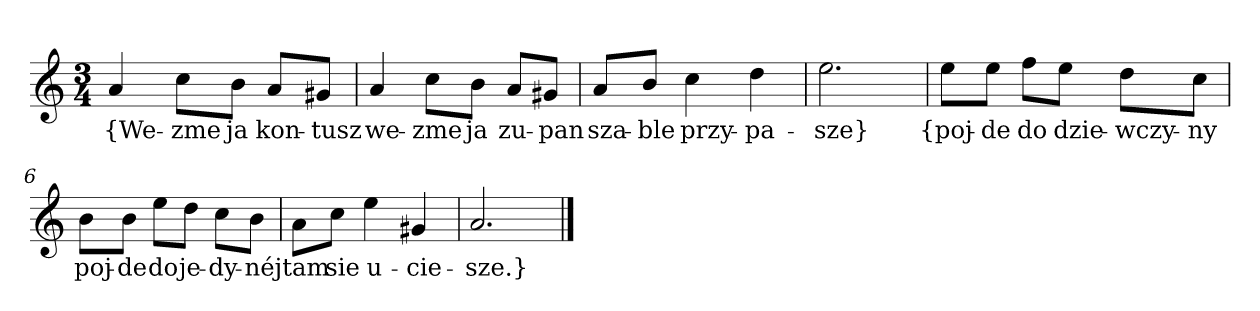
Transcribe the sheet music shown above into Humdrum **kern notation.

**kern	**text
*part1	*part1
*staff1	*staff1
*clefG2	*
*k[]	*
*a:	*
*M3/4	*
=	=
4a	{We-
8cc\L	-zme
8b\J	ja
8a/L	kon-
8g#X/J	-tusz
=2	=2
4a	we-
8cc\L	-zme
8b\J	ja
8a/L	zu-
8g#X/J	-pan
=3	=3
8a/L	sza-
8b/J	-ble
4cc	przy-
4dd	-pa-
=4	=4
2.ee	-sze}
=5y	=5y
8ee\L	{poj-
8ee\J	-de
8ff\L	do
8ee\J	dzie-
8dd\L	-wczy-
8cc\J	-ny
=6	=6
8b\L	poj-
8b\J	-de
8ee\L	do
8dd\J	je-
8cc\L	-dy-
8b\J	-néj
=7	=7
8a\L	tam
8cc\J	sie
4ee	u-
4g#X	-cie-
=8	=8
2.a	-sze.}
==	==
*-	*-
